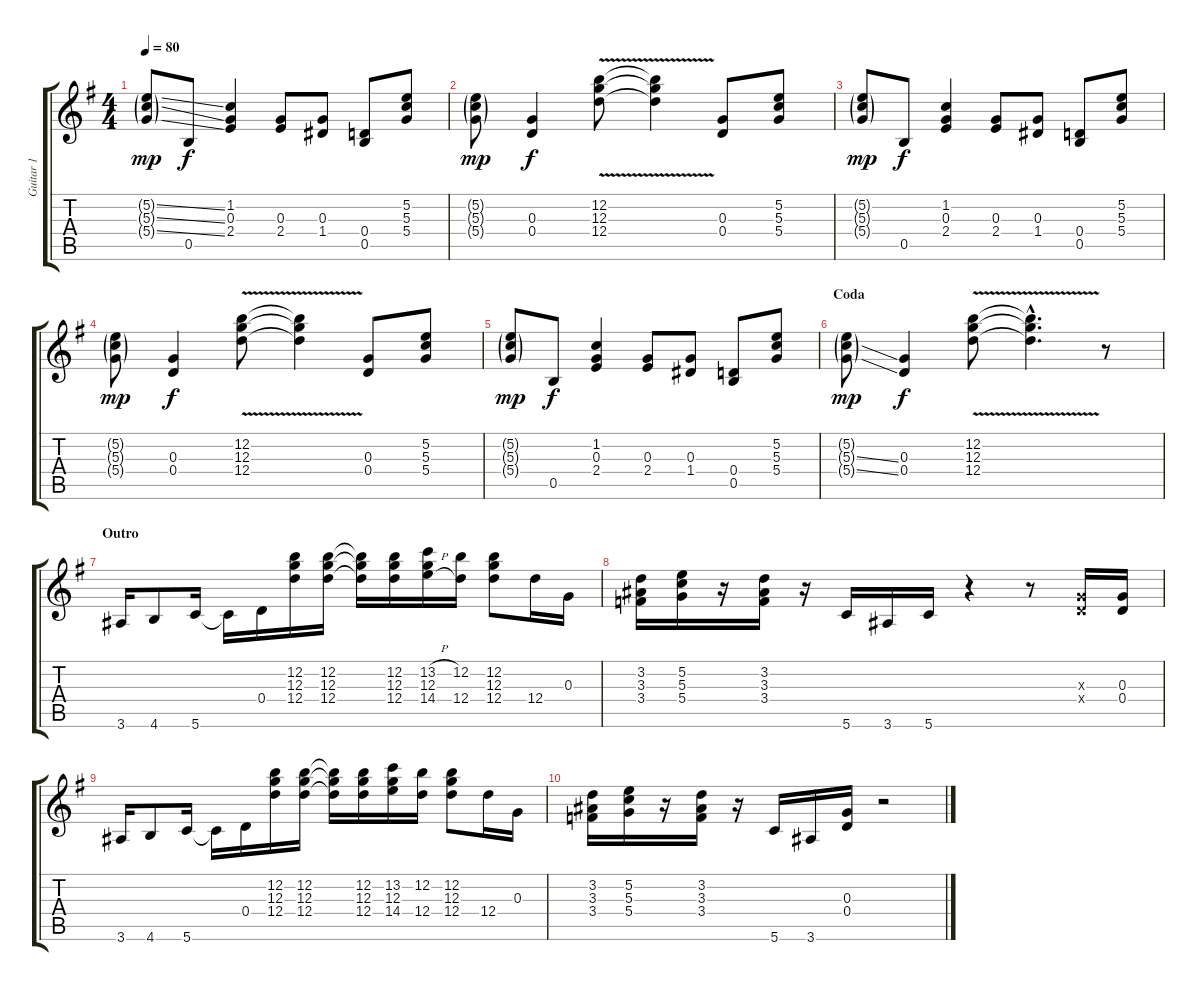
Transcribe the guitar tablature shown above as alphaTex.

\track ("Guitar 1" "Guitar 1") {instrument overdrivenguitar}
\staff {score tabs}
\tuning (D4 B3 G3 D3 B2 G2) {hide}
\ts (4 4)
\tempo 80
\clef g2
\ks g
(5.2{ss g} 5.3{ss g} 5.4{ss g}).8{dy mp} 0.5.8{dy f} (1.2 0.3 2.4).4 (0.3 2.4).8 (0.3 1.4).8 (0.4 0.5).8 (5.2 5.3 5.4).8 |
(5.2{g} 5.3{g} 5.4{g}).8{dy mp} (0.3 0.4).4{dy f} (12.2{v} 12.3{v} 12.4{v}).8 (12.2{t} 12.3{t} 12.4{t}).4 (0.3 0.4).8 (5.2 5.3 5.4).8 |
(5.2{g} 5.3{g} 5.4{g}).8{dy mp} 0.5.8{dy f} (1.2 0.3 2.4).4 (0.3 2.4).8 (0.3 1.4).8 (0.4 0.5).8 (5.2 5.3 5.4).8 |
(5.2{g} 5.3{g} 5.4{g}).8{dy mp} (0.3 0.4).4{dy f} (12.2{v} 12.3{v} 12.4{v}).8 (12.2{t} 12.3{t} 12.4{t}).4 (0.3 0.4).8 (5.2 5.3 5.4).8 |
(5.2{g} 5.3{g} 5.4{g}).8{dy mp} 0.5.8{dy f} (1.2 0.3 2.4).4 (0.3 2.4).8 (0.3 1.4).8 (0.4 0.5).8 (5.2 5.3 5.4).8 |
\section ("" "Coda")
(5.2{g} 5.3{ss g} 5.4{ss g}).8{dy mp} (0.3 0.4).4{dy f} (12.2{v} 12.3{v} 12.4{v}).8 (12.2{hac t} 12.3{hac t} 12.4{hac t}).4{d} r.8 |
\section ("" "Outro")
3.6.16 4.6.8 5.6.16 5.6{t}.16 0.4.16 (12.2 12.3 12.4).16 (12.2 12.3 12.4).16 (12.2{t} 12.3{t} 12.4{t}).16 (12.2 12.3 12.4).16 (13.2{h} 12.3 14.4{h}).16 (12.2 12.4).16 (12.2 12.3 12.4).8 12.4.16 0.3.16 |
(3.2 3.3 3.4).16 (5.2 5.3 5.4).16 r.16 (3.2 3.3 3.4).16 r.16 5.6.16 3.6.16 5.6.16 r.4 r.8 (0.3{x} 0.4{x}).16 (0.3 0.4).16 |
3.6.16 4.6.8 5.6.16 5.6{t}.16 0.4.16 (12.2 12.3 12.4).16 (12.2 12.3 12.4).16 (12.2{t} 12.3{t} 12.4{t}).16 (12.2 12.3 12.4).16 (13.2 12.3 14.4).16 (12.2 12.4).16 (12.2 12.3 12.4).8 12.4.16 0.3.16 |
(3.2 3.3 3.4).16 (5.2 5.3 5.4).16 r.16 (3.2 3.3 3.4).16 r.16 5.6.16 3.6.16 (0.3 0.4).16 r.2
